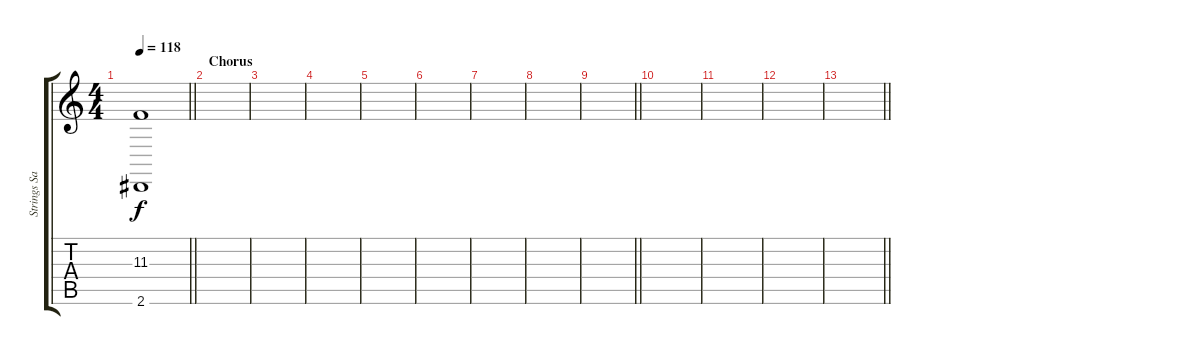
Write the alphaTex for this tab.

\track ("Strings Sampler" "Strings Sa") {instrument stringensemble2}
\staff {score tabs}
\tuning (Eb4 Bb3 Gb3 Db3 Ab2 Db2) {hide}
\ts (4 4)
\tempo 118
\clef g2
\barLineRight lightlight
\ks c
(11.3 2.6).1{dy f} |
\section ("" "Chorus")
|
|
|
|
|
|
|
\barLineRight lightlight
|
|
|
|
\barLineRight lightlight
